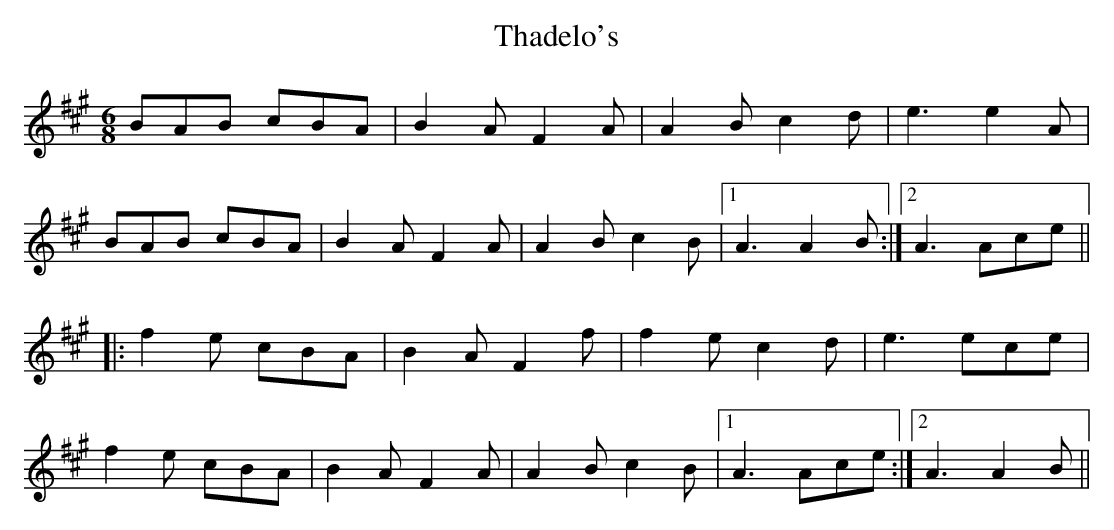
X:1
T:Thadelo's
M:6/8
L:1/8
K:A
BAB cBA | B2A F2A | A2B c2d | e3 e2A |
BAB cBA | B2A F2A | A2B c2B |1 A3 A2B :|2 A3 Ace ||
|: f2e cBA | B2A F2f | f2e c2d | e3 ece |
f2e cBA | B2A F2A | A2B c2B |1 A3 Ace:|2 A3 A2B||
